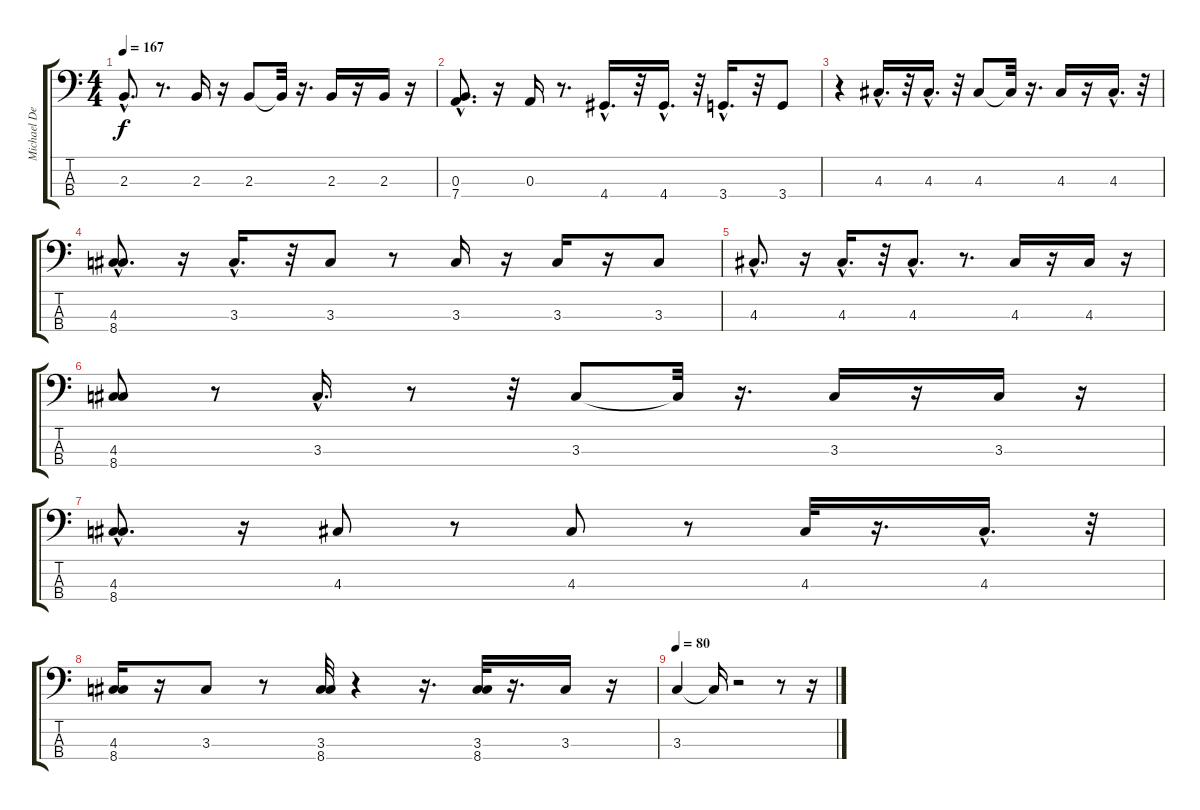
\track ("Michael Dempsey" "Michael De") {instrument electricbasspick}
\staff {score tabs}
\tuning (G2 D2 A1 E1) {hide}
\ts (4 4)
\tempo 167
\clef f4
\ks c
2.3{hac}.8{d dy f} r.8{d} 2.3.16 r.16 2.3.8 2.3{t}.32 r.16{d} 2.3.16 r.16 2.3.16 r.16 |
(0.3{hac} 7.4{hac}).8{d} r.16 0.3.16 r.8{d} 4.4{hac}.16{d} r.32 4.4{hac}.16{d} r.32 3.4{hac}.16{d} r.32 3.4.8 |
r.4 4.3{hac}.16{d} r.32 4.3{hac}.16{d} r.32 4.3.8 4.3{t}.32 r.16{d} 4.3.16 r.16 4.3{hac}.16{d} r.32 |
(4.3 8.4{hac}).8{d} r.16 3.3{hac}.16{d} r.32 3.3.8 r.8 3.3.16 r.16 3.3.16 r.16 3.3.8 |
4.3{hac}.8{d} r.16 4.3{hac}.16{d} r.32 4.3{hac}.8{d} r.8{d} 4.3.16 r.16 4.3.16 r.16 |
(4.3 8.4).8 r.8 3.3{hac}.16{d} r.8 r.32 3.3.8 3.3{t}.32 r.16{d} 3.3.16 r.16 3.3.16 r.16 |
(4.3{hac} 8.4{hac}).8{d} r.16 4.3.8 r.8 4.3.8 r.8 4.3.32 r.16{d} 4.3{hac}.16{d} r.32 |
(4.3 8.4).16 r.16 3.3.8 r.8 (3.3 8.4).32 r.4 r.16{d} (3.3 8.4).32 r.16{d} 3.3.16 r.16 |
\tempo 80
3.3.4 3.3{t}.16 r.2 r.8 r.16
